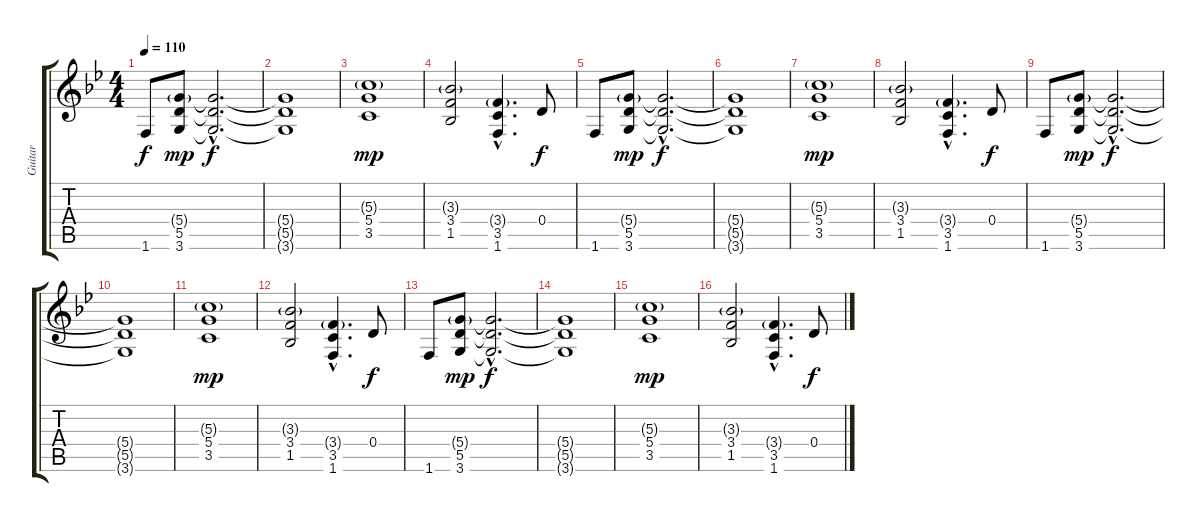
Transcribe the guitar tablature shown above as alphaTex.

\track ("Guitar" "Guitar") {instrument overdrivenguitar}
\staff {score tabs}
\tuning (E4 B3 G3 D3 A2 E2) {hide}
\ts (4 4)
\tempo 110
\clef g2
\ks gminor
1.6.8{dy f} (5.4{g} 5.5 3.6).8{dy mp} (5.4{hac t} 5.5{hac t} 3.6{hac t}).2{d dy f} |
(5.4{t} 5.5{t} 3.6{t}).1 |
(5.3{g} 5.4 3.5).1{dy mp} |
(3.3{g} 3.4 1.5).2 (3.4{g hac} 3.5{hac} 1.6{hac}).4{d} 0.4.8{dy f} |
1.6.8 (5.4{g} 5.5 3.6).8{dy mp} (5.4{hac t} 5.5{hac t} 3.6{hac t}).2{d dy f} |
(5.4{t} 5.5{t} 3.6{t}).1 |
(5.3{g} 5.4 3.5).1{dy mp} |
(3.3{g} 3.4 1.5).2 (3.4{g hac} 3.5{hac} 1.6{hac}).4{d} 0.4.8{dy f} |
1.6.8{volume 6} (5.4{g} 5.5 3.6).8{dy mp} (5.4{hac t} 5.5{hac t} 3.6{hac t}).2{d dy f} |
(5.4{t} 5.5{t} 3.6{t}).1 |
(5.3{g} 5.4 3.5).1{dy mp} |
(3.3{g} 3.4 1.5).2 (3.4{g hac} 3.5{hac} 1.6{hac}).4{d} 0.4.8{dy f} |
1.6.8{volume 0} (5.4{g} 5.5 3.6).8{dy mp} (5.4{hac t} 5.5{hac t} 3.6{hac t}).2{d dy f} |
(5.4{t} 5.5{t} 3.6{t}).1 |
(5.3{g} 5.4 3.5).1{dy mp} |
(3.3{g} 3.4 1.5).2 (3.4{g hac} 3.5{hac} 1.6{hac}).4{d} 0.4.8{dy f}
